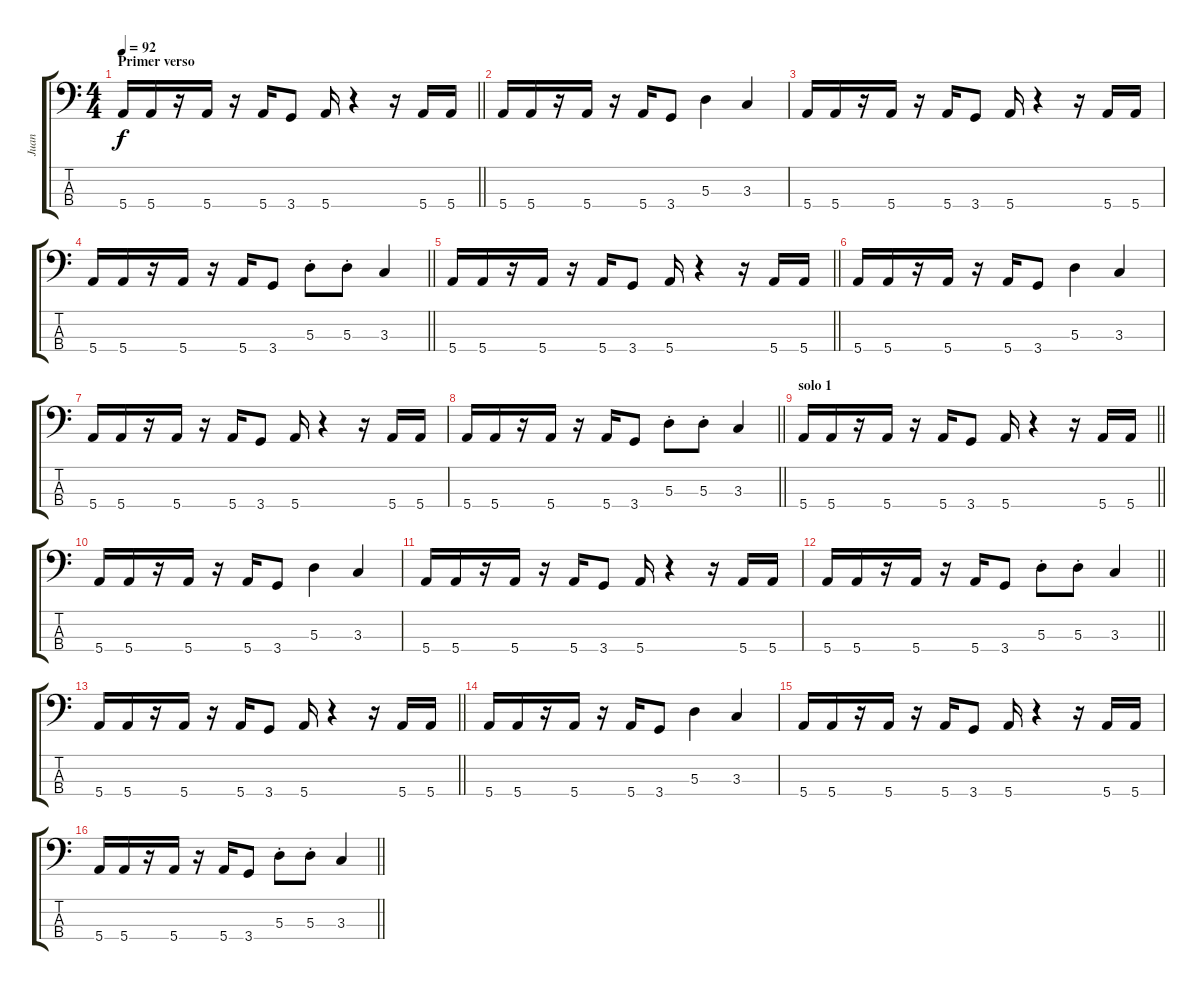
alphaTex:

\track ("Juan" "Juan") {instrument electricbassfinger}
\staff {score tabs}
\tuning (G2 D2 A1 E1) {hide}
\ts (4 4)
\section ("" "Primer verso")
\tempo 92
\clef f4
\barLineRight lightlight
\ks c
5.4.16{dy f} 5.4.16 r.16 5.4.16 r.16 5.4.16 3.4.8 5.4.16 r.4 r.16 5.4.16 5.4.16 |
\section ("" "")
5.4.16 5.4.16 r.16 5.4.16 r.16 5.4.16 3.4.8 5.3.4 3.3.4 |
5.4.16 5.4.16 r.16 5.4.16 r.16 5.4.16 3.4.8 5.4.16 r.4 r.16 5.4.16 5.4.16 |
\barLineRight lightlight
5.4.16 5.4.16 r.16 5.4.16 r.16 5.4.16 3.4.8 5.3{st}.8 5.3{st}.8 3.3.4 |
\barLineRight lightlight
5.4.16 5.4.16 r.16 5.4.16 r.16 5.4.16 3.4.8 5.4.16 r.4 r.16 5.4.16 5.4.16 |
5.4.16 5.4.16 r.16 5.4.16 r.16 5.4.16 3.4.8 5.3.4 3.3.4 |
5.4.16 5.4.16 r.16 5.4.16 r.16 5.4.16 3.4.8 5.4.16 r.4 r.16 5.4.16 5.4.16 |
\barLineRight lightlight
5.4.16 5.4.16 r.16 5.4.16 r.16 5.4.16 3.4.8 5.3{st}.8 5.3{st}.8 3.3.4 |
\section ("" "solo 1")
\barLineRight lightlight
5.4.16 5.4.16 r.16 5.4.16 r.16 5.4.16 3.4.8 5.4.16 r.4 r.16 5.4.16 5.4.16 |
5.4.16 5.4.16 r.16 5.4.16 r.16 5.4.16 3.4.8 5.3.4 3.3.4 |
5.4.16 5.4.16 r.16 5.4.16 r.16 5.4.16 3.4.8 5.4.16 r.4 r.16 5.4.16 5.4.16 |
\barLineRight lightlight
5.4.16 5.4.16 r.16 5.4.16 r.16 5.4.16 3.4.8 5.3{st}.8 5.3{st}.8 3.3.4 |
\barLineRight lightlight
5.4.16 5.4.16 r.16 5.4.16 r.16 5.4.16 3.4.8 5.4.16 r.4 r.16 5.4.16 5.4.16 |
5.4.16 5.4.16 r.16 5.4.16 r.16 5.4.16 3.4.8 5.3.4 3.3.4 |
5.4.16 5.4.16 r.16 5.4.16 r.16 5.4.16 3.4.8 5.4.16 r.4 r.16 5.4.16 5.4.16 |
\barLineRight lightlight
5.4.16 5.4.16 r.16 5.4.16 r.16 5.4.16 3.4.8 5.3{st}.8 5.3{st}.8 3.3.4
